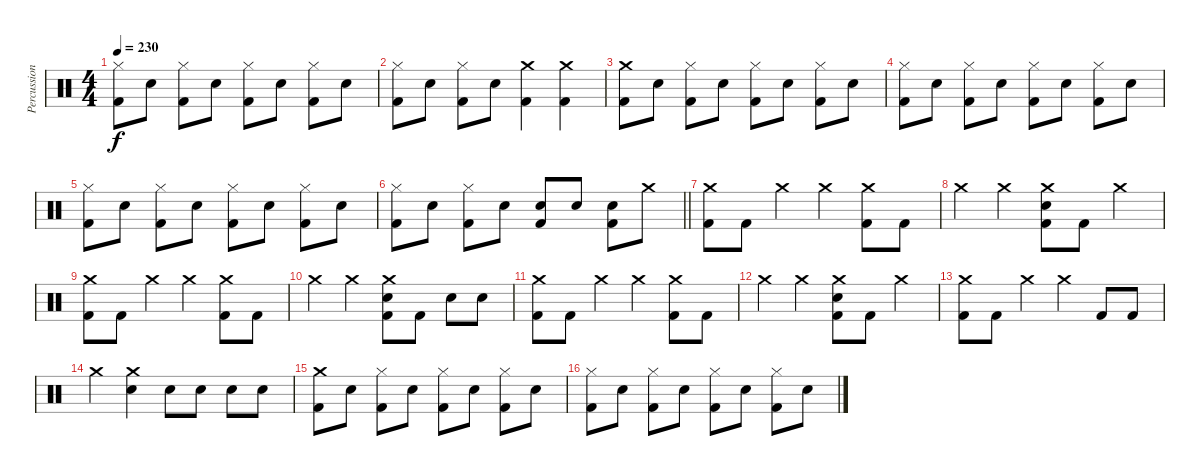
\track ("Percussion" "Percussion") {instrument percussion}
\staff {score}
\articulation defaults
\ts (4 4)
\tempo 230
\clef neutral
\ks c
("Hi-Hat (closed)" "Kick (hit) 2").8{dy f} "Snare (hit) 2".8 ("Hi-Hat (closed)" "Kick (hit) 2").8 "Snare (hit) 2".8 ("Hi-Hat (closed)" "Kick (hit) 2").8 "Snare (hit) 2".8 ("Hi-Hat (closed)" "Kick (hit) 2").8 "Snare (hit) 2".8 |
("Hi-Hat (closed)" "Kick (hit) 2").8 "Snare (hit) 2".8 ("Hi-Hat (closed)" "Kick (hit) 2").8 "Snare (hit) 2".8 ("Crash medium (hit)" "Kick (hit) 2").4 ("Crash medium (hit)" "Kick (hit) 2").4 |
("Crash medium (hit)" "Kick (hit) 2").8 "Snare (hit) 2".8 ("Hi-Hat (closed)" "Kick (hit) 2").8 "Snare (hit) 2".8 ("Hi-Hat (closed)" "Kick (hit) 2").8 "Snare (hit) 2".8 ("Hi-Hat (closed)" "Kick (hit) 2").8 "Snare (hit) 2".8 |
("Hi-Hat (closed)" "Kick (hit) 2").8 "Snare (hit) 2".8 ("Hi-Hat (closed)" "Kick (hit) 2").8 "Snare (hit) 2".8 ("Hi-Hat (closed)" "Kick (hit) 2").8 "Snare (hit) 2".8 ("Hi-Hat (closed)" "Kick (hit) 2").8 "Snare (hit) 2".8 |
("Hi-Hat (closed)" "Kick (hit) 2").8 "Snare (hit) 2".8 ("Hi-Hat (closed)" "Kick (hit) 2").8 "Snare (hit) 2".8 ("Hi-Hat (closed)" "Kick (hit) 2").8 "Snare (hit) 2".8 ("Hi-Hat (closed)" "Kick (hit) 2").8 "Snare (hit) 2".8 |
\barLineRight lightlight
("Hi-Hat (closed)" "Kick (hit) 2").8 "Snare (hit) 2".8 ("Hi-Hat (closed)" "Kick (hit) 2").8 "Snare (hit) 2".8 ("Snare (hit) 2" "Kick (hit) 2").8 "Snare (hit) 2".8 ("Snare (hit) 2" "Kick (hit) 2").8 "Crash medium (hit)".8 |
\section ("" " ")
("Kick (hit) 2" "Crash medium (hit)").8 "Kick (hit) 2".8 "Crash medium (hit)".4 "Crash medium (hit)".4 ("Crash medium (hit)" "Kick (hit) 2").8 "Kick (hit) 2".8 |
"Crash medium (hit)".4 "Crash medium (hit)".4 ("Snare (hit) 2" "Kick (hit) 2" "Crash medium (hit)").8 "Kick (hit) 2".8 "Crash medium (hit)".4 |
("Kick (hit) 2" "Crash medium (hit)").8 "Kick (hit) 2".8 "Crash medium (hit)".4 "Crash medium (hit)".4 ("Crash medium (hit)" "Kick (hit) 2").8 "Kick (hit) 2".8 |
"Crash medium (hit)".4 "Crash medium (hit)".4 ("Snare (hit) 2" "Kick (hit) 2" "Crash medium (hit)").8 "Kick (hit) 2".8 "Snare (hit) 2".8 "Snare (hit) 2".8 |
("Kick (hit) 2" "Crash medium (hit)").8 "Kick (hit) 2".8 "Crash medium (hit)".4 "Crash medium (hit)".4 ("Crash medium (hit)" "Kick (hit) 2").8 "Kick (hit) 2".8 |
"Crash medium (hit)".4 "Crash medium (hit)".4 ("Snare (hit) 2" "Kick (hit) 2" "Crash medium (hit)").8 "Kick (hit) 2".8 "Crash medium (hit)".4 |
("Kick (hit) 2" "Crash medium (hit)").8 "Kick (hit) 2".8 "Crash medium (hit)".4 "Crash medium (hit)".4 "Kick (hit) 2".8 "Kick (hit) 2".8 |
"Crash medium (hit)".4 ("Snare (hit) 2" "Crash medium (hit)").4 "Snare (hit) 2".8 "Snare (hit) 2".8 "Snare (hit) 2".8 "Snare (hit) 2".8 |
("Crash medium (hit)" "Kick (hit) 2").8 "Snare (hit) 2".8 ("Hi-Hat (closed)" "Kick (hit) 2").8 "Snare (hit) 2".8 ("Hi-Hat (closed)" "Kick (hit) 2").8 "Snare (hit) 2".8 ("Hi-Hat (closed)" "Kick (hit) 2").8 "Snare (hit) 2".8 |
("Hi-Hat (closed)" "Kick (hit) 2").8 "Snare (hit) 2".8 ("Hi-Hat (closed)" "Kick (hit) 2").8 "Snare (hit) 2".8 ("Hi-Hat (closed)" "Kick (hit) 2").8 "Snare (hit) 2".8 ("Hi-Hat (closed)" "Kick (hit) 2").8 "Snare (hit) 2".8
